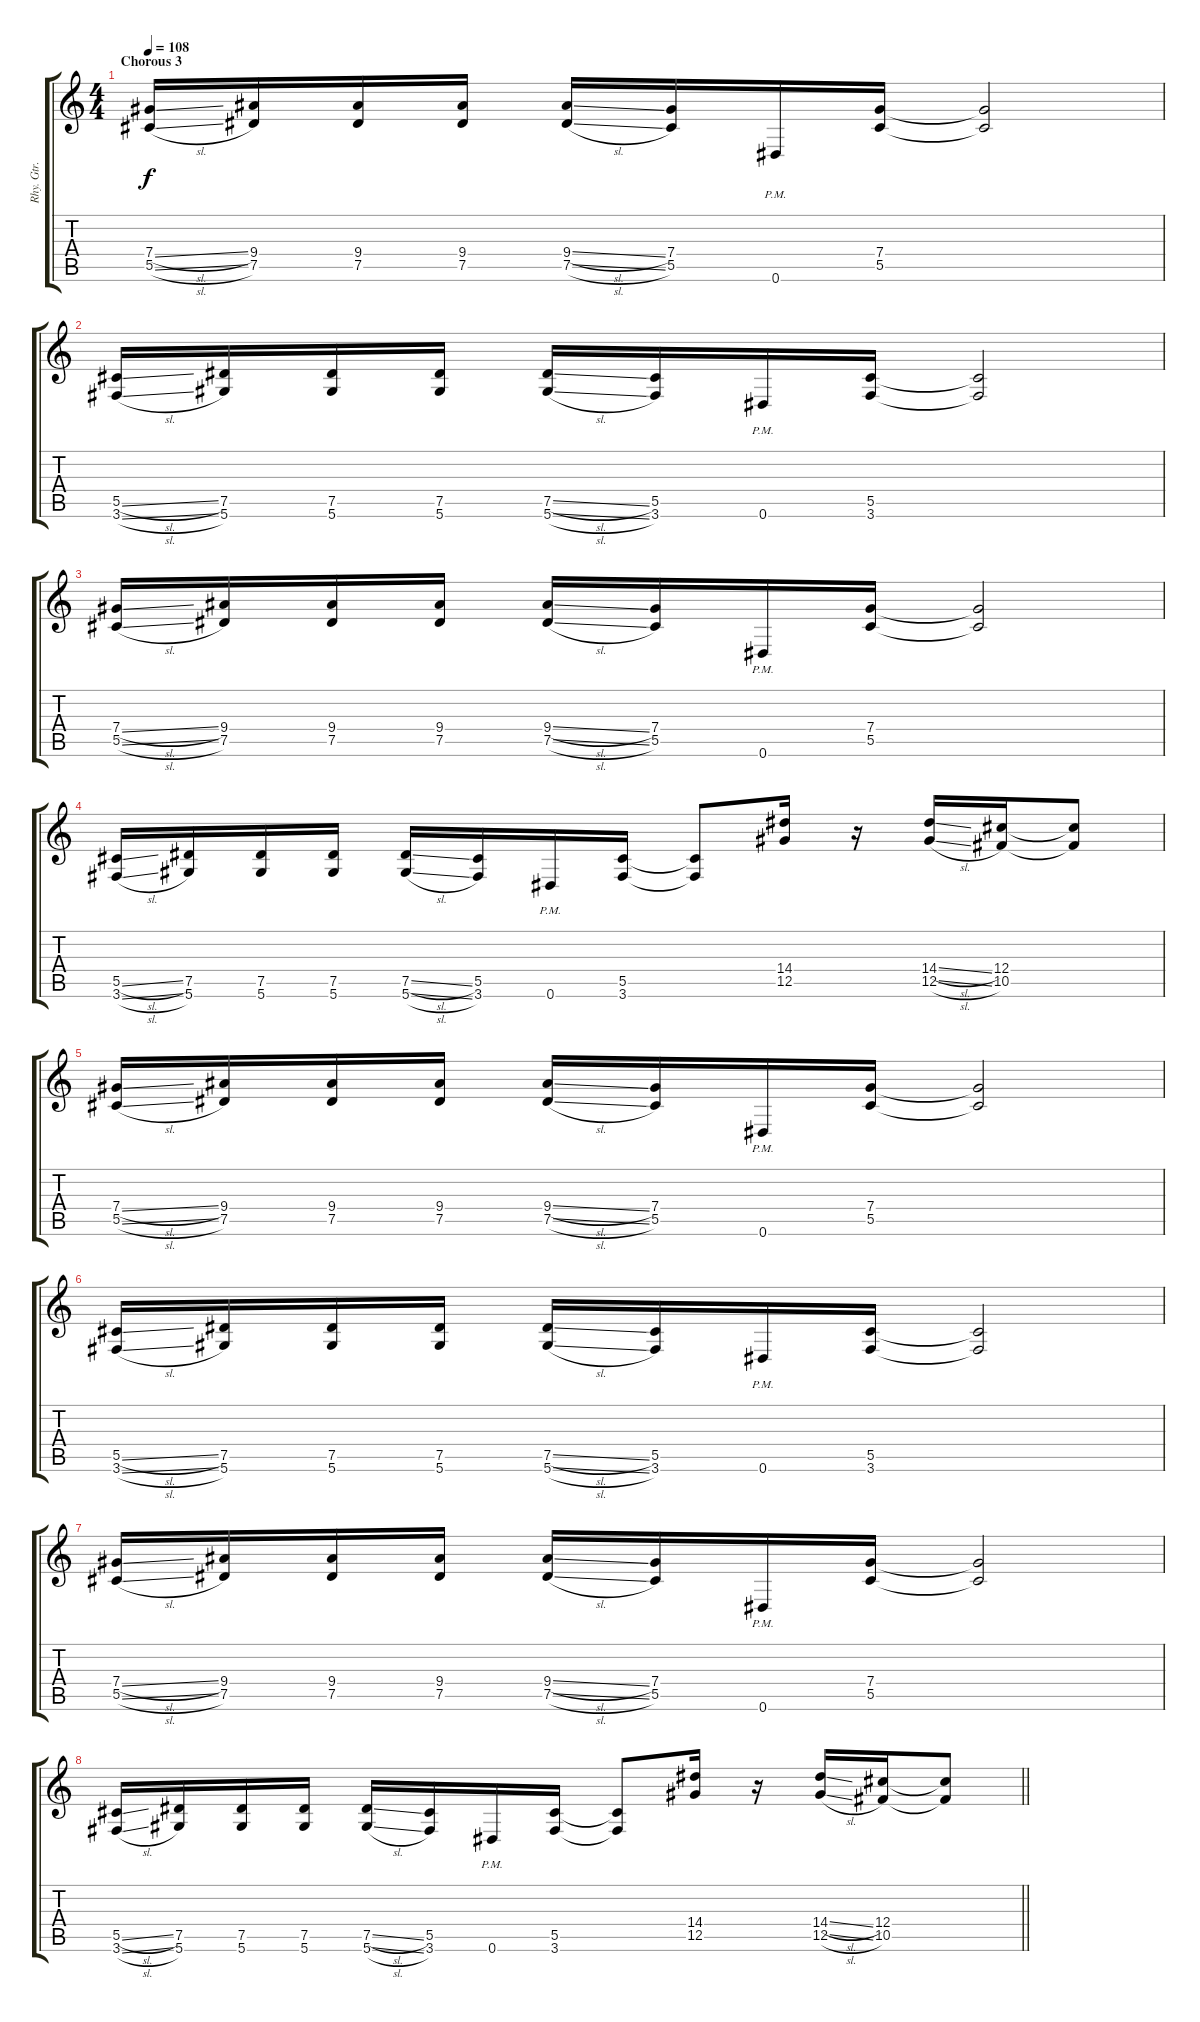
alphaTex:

\track ("Rhy. Gtr. 1" "Rhy. Gtr. ") {instrument distortionguitar}
\staff {score tabs}
\tuning (Eb4 Bb3 Gb3 Db3 Ab2 Eb2) {hide}
\ts (4 4)
\section ("" "Chorous 3")
\tempo 108
\clef g2
\ks c
(7.4{sl} 5.5{sl}).16{dy f} (9.4 7.5).16 (9.4 7.5).16 (9.4 7.5).16 (9.4{sl} 7.5{sl}).16 (7.4 5.5).16 0.6{pm}.16 (7.4 5.5).16 (7.4{t} 5.5{t}).2 |
(5.5{sl} 3.6{sl}).16 (7.5 5.6).16 (7.5 5.6).16 (7.5 5.6).16 (7.5{sl} 5.6{sl}).16 (5.5 3.6).16 0.6{pm}.16 (5.5 3.6).16 (5.5{t} 3.6{t}).2 |
(7.4{sl} 5.5{sl}).16 (9.4 7.5).16 (9.4 7.5).16 (9.4 7.5).16 (9.4{sl} 7.5{sl}).16 (7.4 5.5).16 0.6{pm}.16 (7.4 5.5).16 (7.4{t} 5.5{t}).2 |
(5.5{sl} 3.6{sl}).16 (7.5 5.6).16 (7.5 5.6).16 (7.5 5.6).16 (7.5{sl} 5.6{sl}).16 (5.5 3.6).16 0.6{pm}.16 (5.5 3.6).16 (5.5{t} 3.6{t}).8 (14.4 12.5).16 r.16 (14.4{sl} 12.5{sl}).16 (12.4 10.5).16 (12.4{t} 10.5{t}).8 |
(7.4{sl} 5.5{sl}).16 (9.4 7.5).16 (9.4 7.5).16 (9.4 7.5).16 (9.4{sl} 7.5{sl}).16 (7.4 5.5).16 0.6{pm}.16 (7.4 5.5).16 (7.4{t} 5.5{t}).2 |
(5.5{sl} 3.6{sl}).16 (7.5 5.6).16 (7.5 5.6).16 (7.5 5.6).16 (7.5{sl} 5.6{sl}).16 (5.5 3.6).16 0.6{pm}.16 (5.5 3.6).16 (5.5{t} 3.6{t}).2 |
(7.4{sl} 5.5{sl}).16 (9.4 7.5).16 (9.4 7.5).16 (9.4 7.5).16 (9.4{sl} 7.5{sl}).16 (7.4 5.5).16 0.6{pm}.16 (7.4 5.5).16 (7.4{t} 5.5{t}).2 |
\barLineRight lightlight
(5.5{sl} 3.6{sl}).16 (7.5 5.6).16 (7.5 5.6).16 (7.5 5.6).16 (7.5{sl} 5.6{sl}).16 (5.5 3.6).16 0.6{pm}.16 (5.5 3.6).16 (5.5{t} 3.6{t}).8 (14.4 12.5).16 r.16 (14.4{sl} 12.5{sl}).16 (12.4 10.5).16 (12.4{t} 10.5{t}).8
